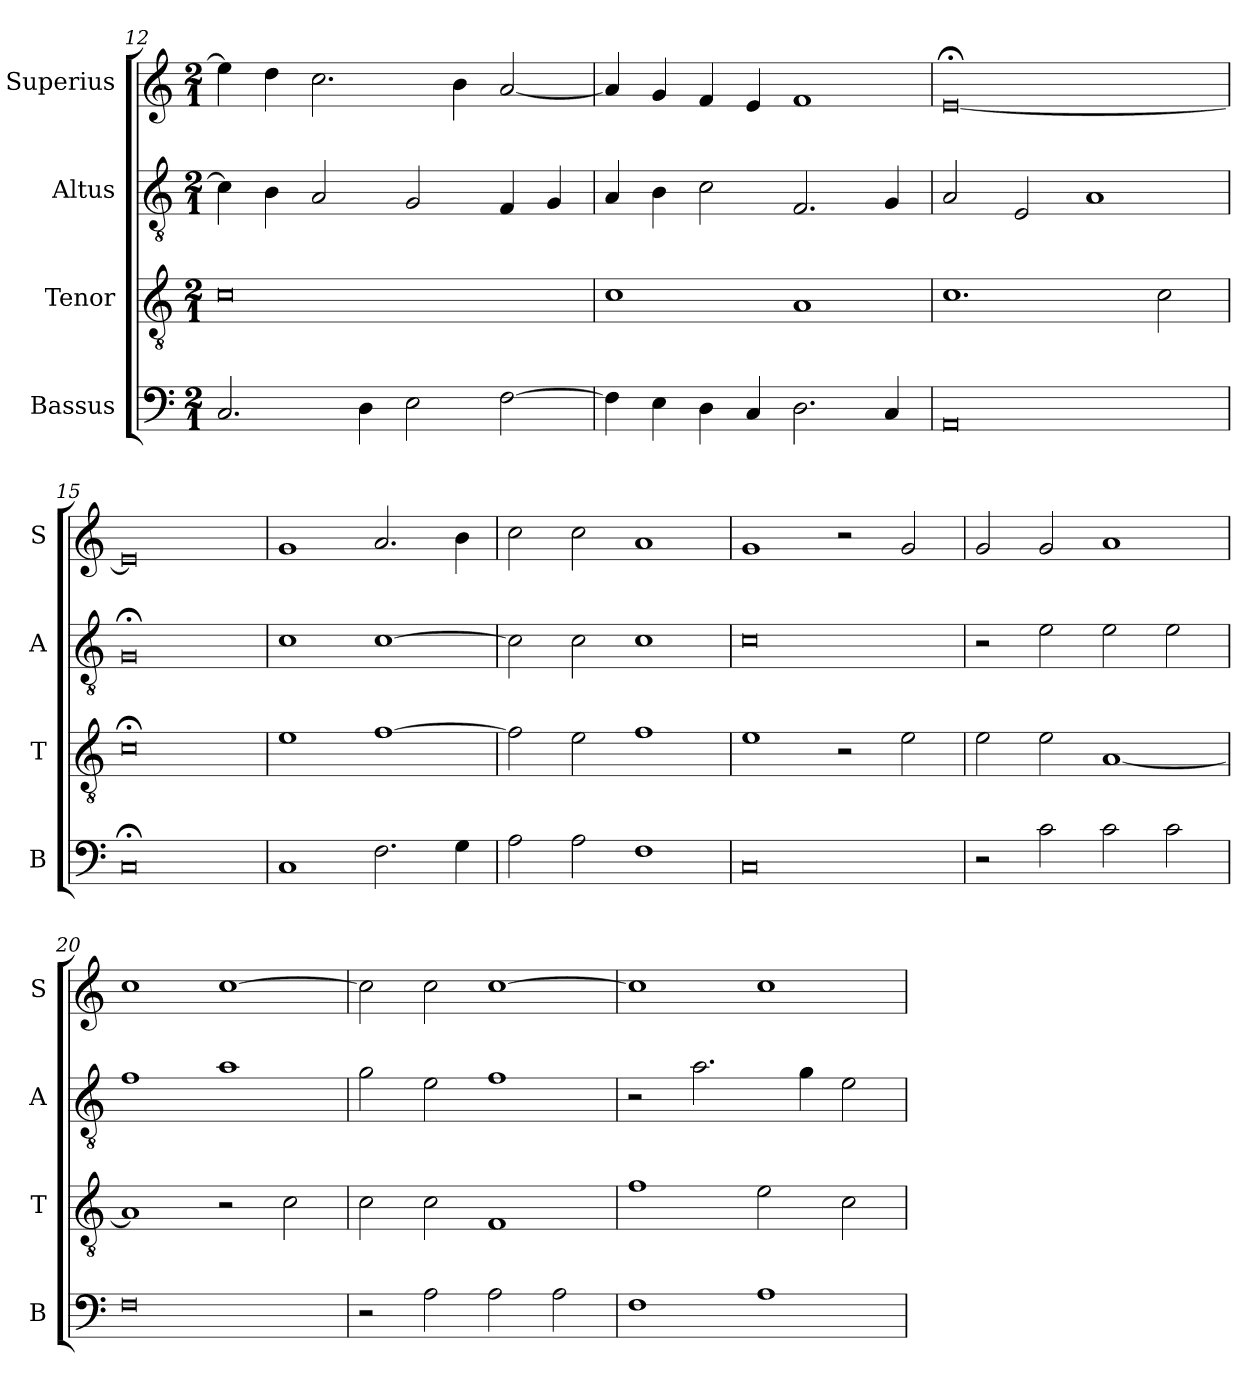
**kern	**kern	**kern	**kern
*part4	*part3	*part2	*part1
*staff4	*staff3	*staff2	*staff1
*I"Bassus	*I"Tenor	*I"Altus	*I"Superius
*I'B	*I'T	*I'A	*I'S
*clefF4	*clefGv2	*clefGv2	*clefG2
*k[]	*k[]	*k[]	*k[]
*M2/1	*M2/1	*M2/1	*M2/1
=12	=12	=12	=12
2.C/	0c	4c\]	4ee\]
.	.	4B\	4dd\
.	.	2A/	2.cc\
4D\	.	.	.
2E\	.	2G/	.
.	.	.	4b\
[2F\	.	4F/	[2a/
.	.	4G/	.
=13	=13	=13	=13
4F\]	1c	4A/	4a/]
4E\	.	4B\	4g/
4D\	.	2c\	4f/
4C/	.	.	4e/
2.D\	1A	2.F/	1f
4C/	.	4G/	.
=14	=14	=14	=14
0AA	1.c	2A/	[0e;<
.	.	2E/	.
.	.	1A	.
.	2c\	.	.
=15	=15	=15	=15
0C;<	0c;<	0G;<	0e]
=16	=16	=16	=16
1C	1e	1c	1g
2.F\	[1f	[1c	2.a/
4G\	.	.	4b\
=17	=17	=17	=17
2A\	2f\]	2c\]	2cc\
2A\	2e\	2c\	2cc\
1F	1f	1c	1a
=18	=18	=18	=18
0C	1e	0c	1g
.	2r	.	2r
.	2e\	.	2g/
=19	=19	=19	=19
2r	2e\	2r	2g/
2c\	2e\	2e\	2g/
2c\	[1A	2e\	1a
2c\	.	2e\	.
=20	=20	=20	=20
0F	1A]	1f	1cc
.	2r	1a	[1cc
.	2c\	.	.
=21	=21	=21	=21
2r	2c\	2g\	2cc\]
2A\	2c\	2e\	2cc\
2A\	1F	1f	[1cc
2A\	.	.	.
=22	=22	=22	=22
1F	1f	2r	1cc]
.	.	2.a\	.
1A	2e\	.	1cc
.	.	4g\	.
.	2c\	2e\	.
=	=	=	=
*-	*-	*-	*-
